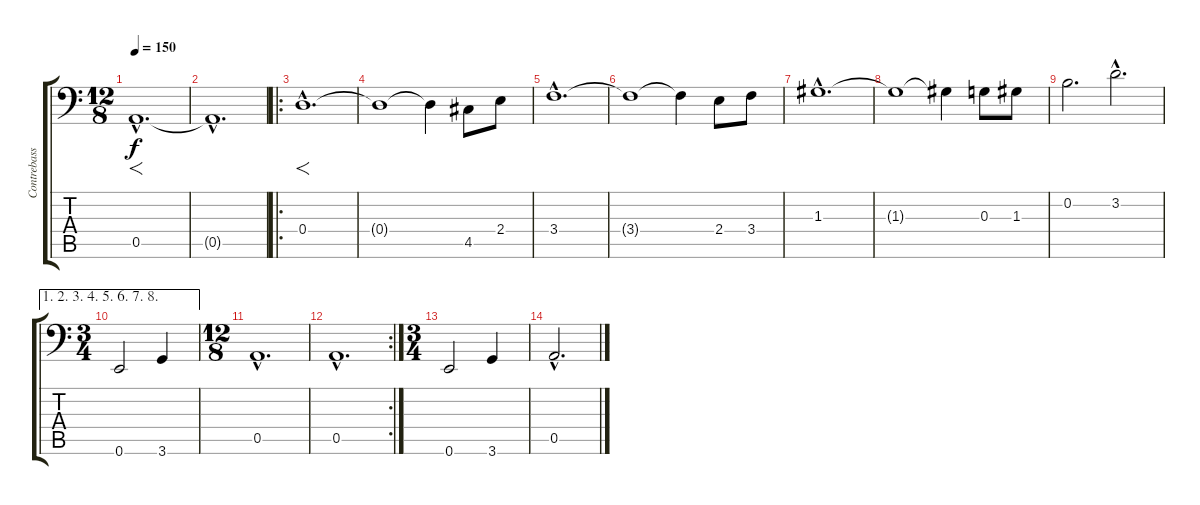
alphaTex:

\track ("Contrebasse" "Contrebass") {instrument contrabass}
\staff {score tabs}
\tuning (E3 B2 G2 D2 A1 E1) {hide}
\ts (12 8)
\tempo 150
\clef f4
\ks c
0.5{hac}.1{f d dy f instrument contrabass} |
0.5{hac t}.1{d} |
\ro
0.4{hac}.1{f d instrument contrabass} |
0.4{t}.1 0.4{t}.4 4.5.8 2.4.8 |
3.4{hac}.1{d} |
3.4{t}.1 3.4{t}.4 2.4.8 3.4.8 |
1.3{hac}.1{d} |
1.3{t}.1 1.3{t}.4 0.3.8 1.3.8 |
0.2.2{d} 3.2{hac}.2{d instrument acousticbass} |
\ae (1 2 3 4 5 6 7 8)
\ts (3 4)
0.6.2 3.6.4 |
\ts (12 8)
0.5{hac}.1{d} |
\rc 2
0.5{hac}.1{d} |
\ts (3 4)
0.6.2{instrument acousticbass} 3.6.4 |
0.5{hac}.2{d}
